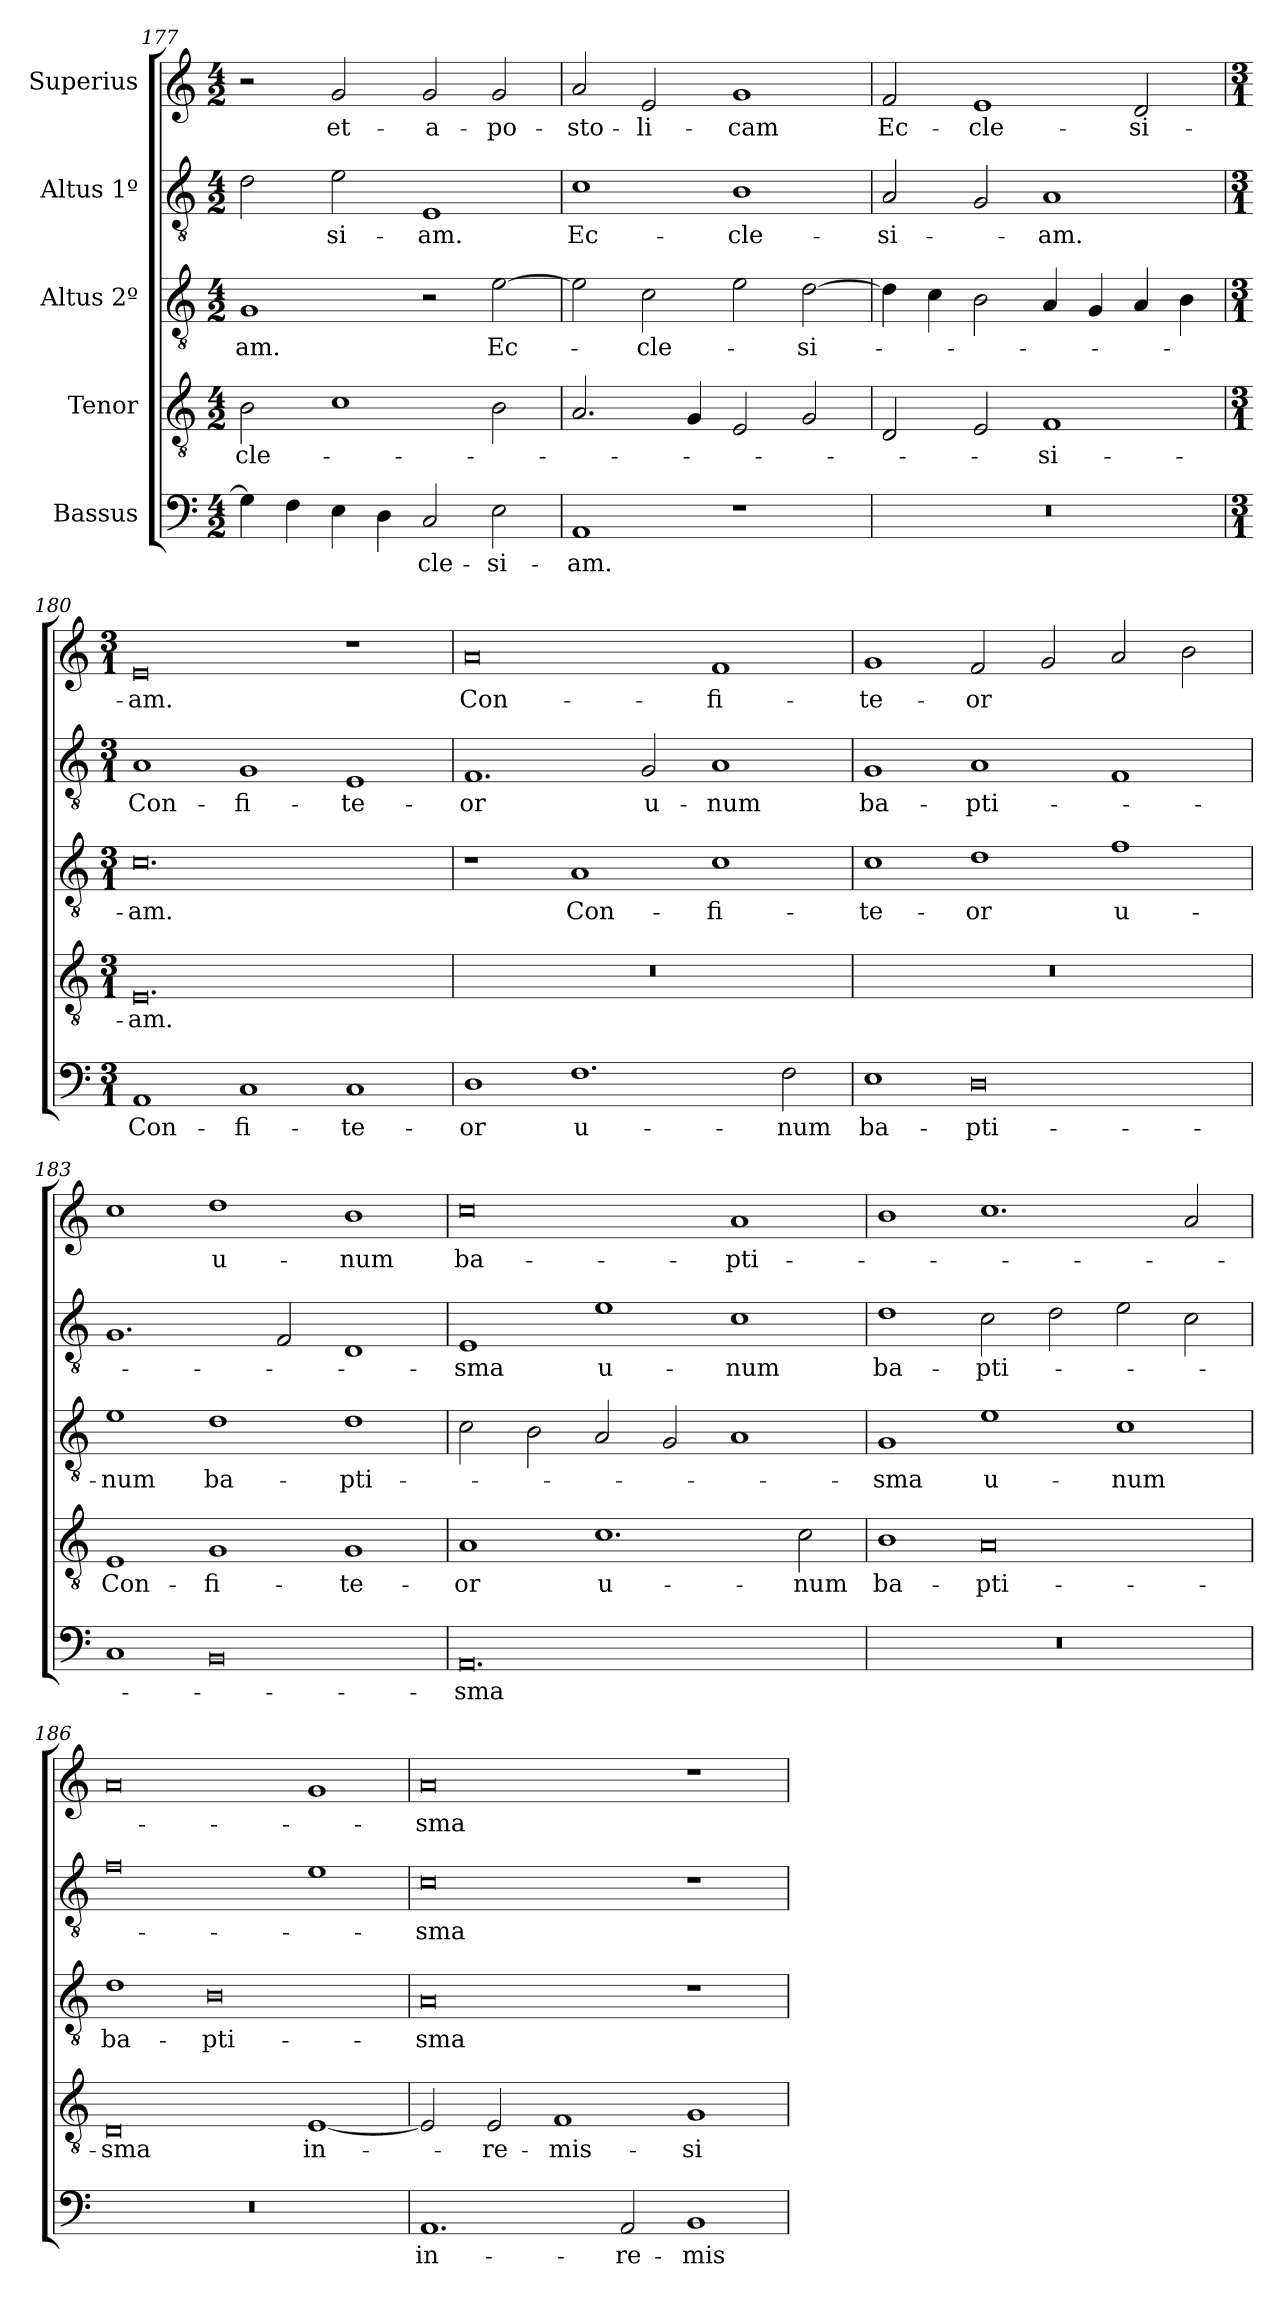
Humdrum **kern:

**kern	**text	**kern	**text	**kern	**text	**kern	**text	**kern	**text
*part5	*part5	*part4	*part4	*part3	*part3	*part2	*part2	*part1	*part1
*staff5	*staff5	*staff4	*staff4	*staff3	*staff3	*staff2	*staff2	*staff1	*staff1
*I"Bassus	*	*I"Tenor	*	*I"Altus 2º	*	*I"Altus 1º	*	*I"Superius	*
*clefF4	*	*clefGv2	*	*clefGv2	*	*clefGv2	*	*clefG2	*
*k[]	*	*k[]	*	*k[]	*	*k[]	*	*k[]	*
*M4/2	*	*M4/2	*	*M4/2	*	*M4/2	*	*M4/2	*
=177	=177	=177	=177	=177	=177	=177	=177	=177	=177
4G\]	.	2B\	-cle-	1G/	-am.	2d\	.	2r	.
4F\	.	.	.	.	.	.	.	.	.
4E\	.	1c\	.	.	.	2e\	-si-	2g/	et-
4D\	.	.	.	.	.	.	.	.	.
2C/	-cle-	.	.	2r	.	1E/	-am.	2g/	a-
2E\	-si-	2B\	.	[2e\	Ec-	.	.	2g/	-po-
=178	=178	=178	=178	=178	=178	=178	=178	=178	=178
1AA/	-am.	2.A/	.	2e\]	.	1c\	Ec-	2a/	-sto-
.	.	.	.	2c\	-cle-	.	.	2e/	-li-
.	.	4G/	.	.	.	.	.	.	.
1r	.	2E/	.	2e\	.	1B\	-cle-	1g/	-cam
.	.	2G/	.	[2d\	-si-	.	.	.	.
=179	=179	=179	=179	=179	=179	=179	=179	=179	=179
0r	.	2D/	.	4d\]	.	2A/	-si-	2f/	Ec-
.	.	.	.	4c\	.	.	.	.	.
.	.	2E/	.	2B\	.	2G/	.	1e/	-cle-
.	.	1F/	-si-	4A/	.	1A/	-am.	.	.
.	.	.	.	4G/	.	.	.	.	.
.	.	.	.	4A/	.	.	.	2d/	-si-
.	.	.	.	4B\	.	.	.	.	.
=180	=180	=180	=180	=180	=180	=180	=180	=180	=180
*M3/1	*	*M3/1	*	*M3/1	*	*M3/1	*	*M3/1	*
1AA/	Con-	0.E/	-am.	0.c\	-am.	1A/	Con-	0e/	-am.
1C/	-fi-	.	.	.	.	1G/	-fi-	.	.
1C/	-te-	.	.	.	.	1E/	-te-	1r	.
=181	=181	=181	=181	=181	=181	=181	=181	=181	=181
!	!	!LO:N:vis=0	!	!	!	!	!	!	!
1D\	-or	0.r	.	1r	.	1.F/	-or	0a/	Con-
1.F\	u-	.	.	1A/	Con-	.	.	.	.
.	.	.	.	.	.	2G/	u-	.	.
.	.	.	.	1c\	-fi-	1A/	-num	1f/	-fi-
2F\	-num	.	.	.	.	.	.	.	.
=182	=182	=182	=182	=182	=182	=182	=182	=182	=182
!	!	!LO:N:vis=0	!	!	!	!	!	!	!
1E\	ba-	0.r	.	1c\	-te-	1G/	ba-	1g/	-te-
0D\	-pti-	.	.	1d\	-or	1A/	-pti-	2f/	-or
.	.	.	.	.	.	.	.	2g/	.
.	.	.	.	1f\	u-	1F/	.	2a/	.
.	.	.	.	.	.	.	.	2b\	.
=183	=183	=183	=183	=183	=183	=183	=183	=183	=183
1C/	.	1E/	Con-	1e\	-num	1.G/	.	1cc\	.
0BB/	.	1G/	-fi-	1d\	ba-	.	.	1dd\	u-
.	.	.	.	.	.	2F/	.	.	.
.	.	1G/	-te-	1d\	-pti-	1D/	.	1b\	-num
=184	=184	=184	=184	=184	=184	=184	=184	=184	=184
0.AA/	-sma	1A/	-or	2c\	.	1E/	-sma	0cc\	ba-
.	.	.	.	2B\	.	.	.	.	.
.	.	1.c\	u-	2A/	.	1e\	u-	.	.
.	.	.	.	2G/	.	.	.	.	.
.	.	.	.	1A/	.	1c\	-num	1a/	-pti-
.	.	2c\	-num	.	.	.	.	.	.
=185	=185	=185	=185	=185	=185	=185	=185	=185	=185
!LO:N:vis=0	!	!	!	!	!	!	!	!	!
0.r	.	1B\	ba-	1G/	-sma	1d\	ba-	1b\	.
.	.	0A/	-pti-	1e\	u-	2c\	-pti-	1.cc\	.
.	.	.	.	.	.	2d\	.	.	.
.	.	.	.	1c\	-num	2e\	.	.	.
.	.	.	.	.	.	2c\	.	2a/	.
=186	=186	=186	=186	=186	=186	=186	=186	=186	=186
!LO:N:vis=0	!	!	!	!	!	!	!	!	!
0.r	.	0D/	-sma	1d\	ba-	0f\	.	0a/	.
.	.	.	.	0B\	-pti-	.	.	.	.
.	.	[1E/	in-	.	.	1e\	.	1g/	.
=187	=187	=187	=187	=187	=187	=187	=187	=187	=187
1.AA/	in-	2E/]	.	0A/	-sma	0c\	-sma	0a/	-sma
.	.	2E/	re-	.	.	.	.	.	.
.	.	1F/	-mis-	.	.	.	.	.	.
2AA/	re-	.	.	.	.	.	.	.	.
1BB/	-mis-	1G/	-si-	1r	.	1r	.	1r	.
=	=	=	=	=	=	=	=	=	=
*-	*-	*-	*-	*-	*-	*-	*-	*-	*-
